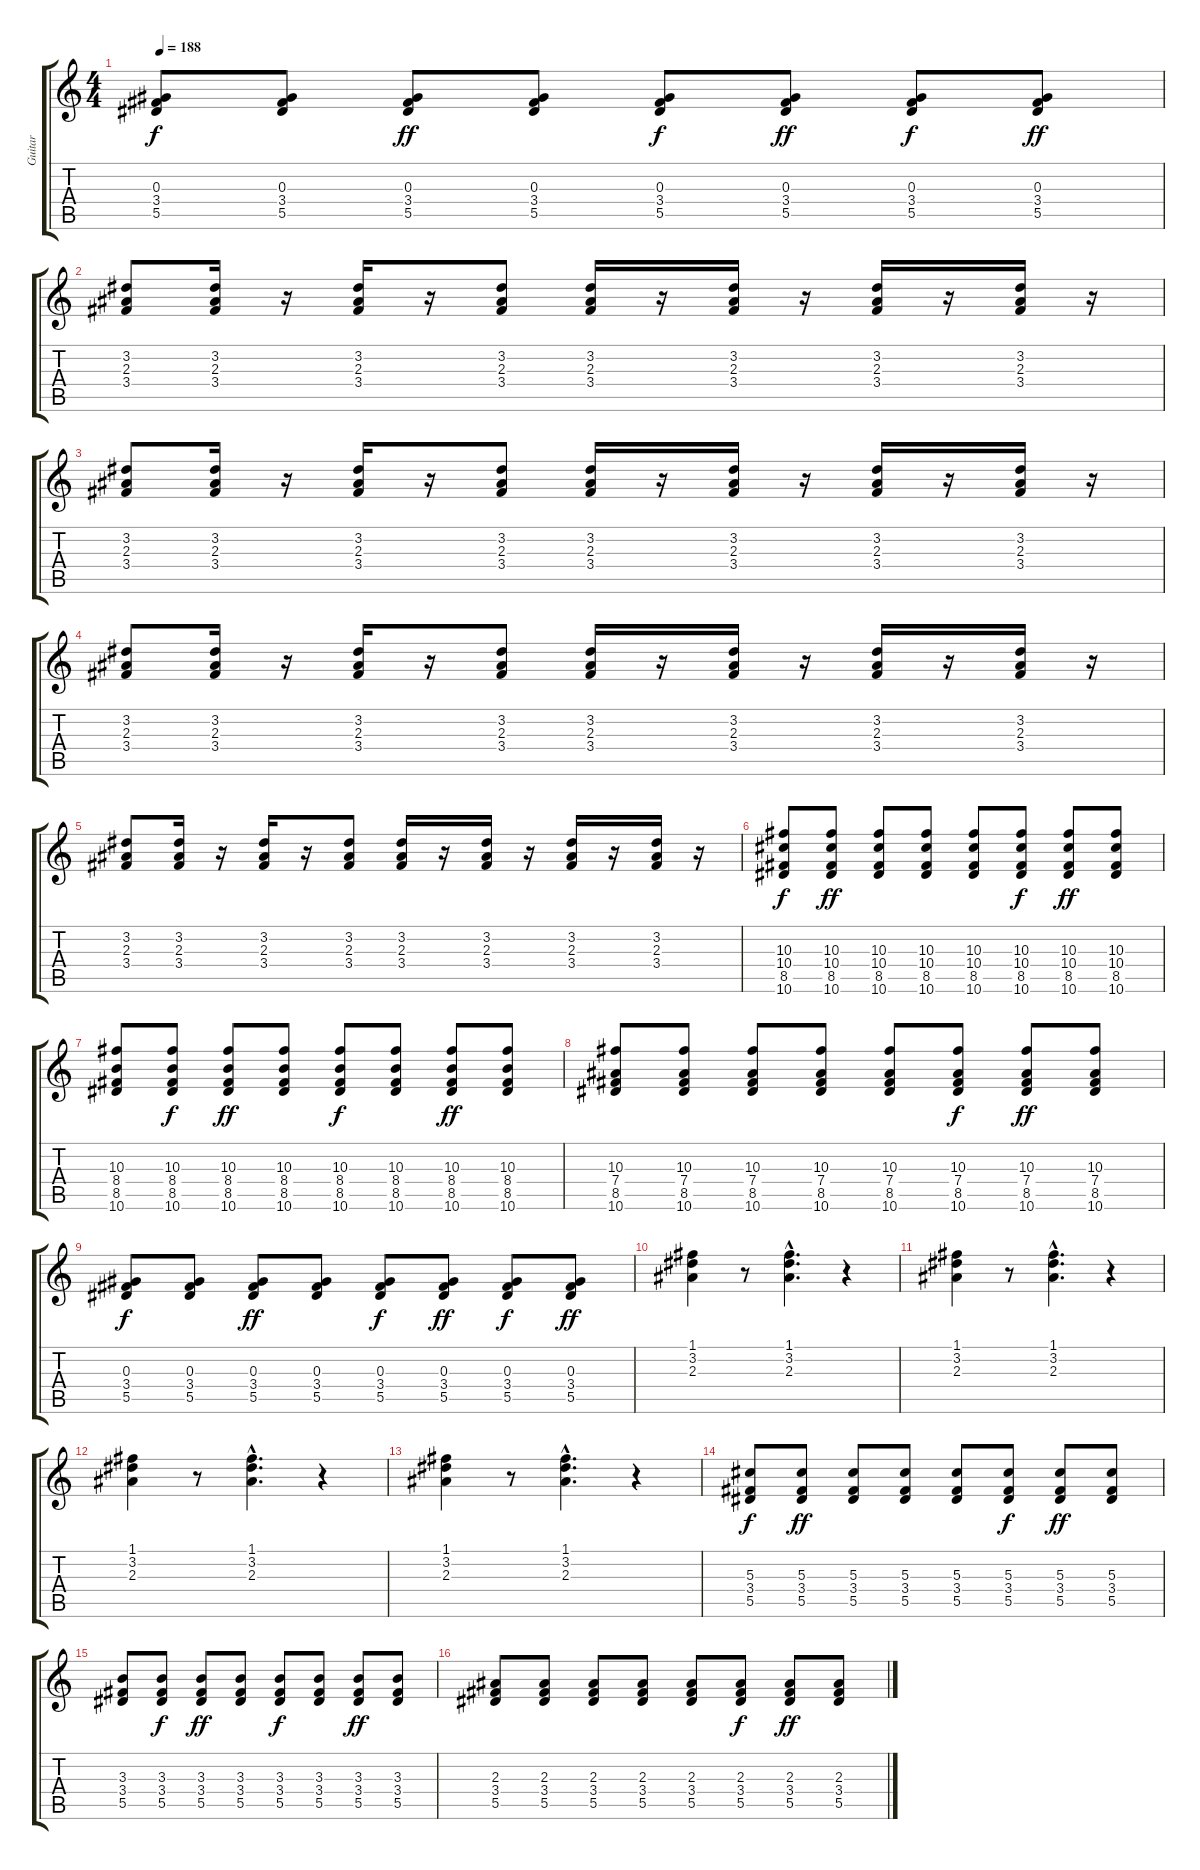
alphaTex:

\track ("Guitar" "Guitar") {instrument overdrivenguitar}
\staff {score tabs}
\tuning (F4 C4 Ab3 Eb3 Bb2 F2) {hide}
\ts (4 4)
\tempo 188
\clef g2
\ks c
(0.3 3.4 5.5).8{dy f} (0.3 3.4 5.5).8 (0.3 3.4 5.5).8{dy ff} (0.3 3.4 5.5).8 (0.3 3.4 5.5).8{dy f} (0.3 3.4 5.5).8{dy ff} (0.3 3.4 5.5).8{dy f} (0.3 3.4 5.5).8{dy ff} |
(3.2 2.3 3.4).8 (3.2 2.3 3.4).16 r.16 (3.2 2.3 3.4).16 r.16 (3.2 2.3 3.4).8 (3.2 2.3 3.4).16 r.16 (3.2 2.3 3.4).16 r.16 (3.2 2.3 3.4).16 r.16 (3.2 2.3 3.4).16 r.16 |
(3.2 2.3 3.4).8 (3.2 2.3 3.4).16 r.16 (3.2 2.3 3.4).16 r.16 (3.2 2.3 3.4).8 (3.2 2.3 3.4).16 r.16 (3.2 2.3 3.4).16 r.16 (3.2 2.3 3.4).16 r.16 (3.2 2.3 3.4).16 r.16 |
(3.2 2.3 3.4).8 (3.2 2.3 3.4).16 r.16 (3.2 2.3 3.4).16 r.16 (3.2 2.3 3.4).8 (3.2 2.3 3.4).16 r.16 (3.2 2.3 3.4).16 r.16 (3.2 2.3 3.4).16 r.16 (3.2 2.3 3.4).16 r.16 |
(3.2 2.3 3.4).8 (3.2 2.3 3.4).16 r.16 (3.2 2.3 3.4).16 r.16 (3.2 2.3 3.4).8 (3.2 2.3 3.4).16 r.16 (3.2 2.3 3.4).16 r.16 (3.2 2.3 3.4).16 r.16 (3.2 2.3 3.4).16 r.16 |
(10.3 10.4 8.5 10.6).8{dy f} (10.3 10.4 8.5 10.6).8{dy ff} (10.3 10.4 8.5 10.6).8 (10.3 10.4 8.5 10.6).8 (10.3 10.4 8.5 10.6).8 (10.3 10.4 8.5 10.6).8{dy f} (10.3 10.4 8.5 10.6).8{dy ff} (10.3 10.4 8.5 10.6).8 |
(10.3 8.4 8.5 10.6).8 (10.3 8.4 8.5 10.6).8{dy f} (10.3 8.4 8.5 10.6).8{dy ff} (10.3 8.4 8.5 10.6).8 (10.3 8.4 8.5 10.6).8{dy f} (10.3 8.4 8.5 10.6).8 (10.3 8.4 8.5 10.6).8{dy ff} (10.3 8.4 8.5 10.6).8 |
(10.3 7.4 8.5 10.6).8 (10.3 7.4 8.5 10.6).8 (10.3 7.4 8.5 10.6).8 (10.3 7.4 8.5 10.6).8 (10.3 7.4 8.5 10.6).8 (10.3 7.4 8.5 10.6).8{dy f} (10.3 7.4 8.5 10.6).8{dy ff} (10.3 7.4 8.5 10.6).8 |
(0.3 3.4 5.5).8{dy f} (0.3 3.4 5.5).8 (0.3 3.4 5.5).8{dy ff} (0.3 3.4 5.5).8 (0.3 3.4 5.5).8{dy f} (0.3 3.4 5.5).8{dy ff} (0.3 3.4 5.5).8{dy f} (0.3 3.4 5.5).8{dy ff} |
(1.1 3.2 2.3).4 r.8 (1.1{hac} 3.2{hac} 2.3{hac}).4{d} r.4 |
(1.1 3.2 2.3).4 r.8 (1.1{hac} 3.2{hac} 2.3{hac}).4{d} r.4 |
(1.1 3.2 2.3).4 r.8 (1.1{hac} 3.2{hac} 2.3{hac}).4{d} r.4 |
(1.1 3.2 2.3).4 r.8 (1.1{hac} 3.2{hac} 2.3{hac}).4{d} r.4 |
(5.3 3.4 5.5).8{dy f} (5.3 3.4 5.5).8{dy ff} (5.3 3.4 5.5).8 (5.3 3.4 5.5).8 (5.3 3.4 5.5).8 (5.3 3.4 5.5).8{dy f} (5.3 3.4 5.5).8{dy ff} (5.3 3.4 5.5).8 |
(3.3 3.4 5.5).8 (3.3 3.4 5.5).8{dy f} (3.3 3.4 5.5).8{dy ff} (3.3 3.4 5.5).8 (3.3 3.4 5.5).8{dy f} (3.3 3.4 5.5).8 (3.3 3.4 5.5).8{dy ff} (3.3 3.4 5.5).8 |
(2.3 3.4 5.5).8 (2.3 3.4 5.5).8 (2.3 3.4 5.5).8 (2.3 3.4 5.5).8 (2.3 3.4 5.5).8 (2.3 3.4 5.5).8{dy f} (2.3 3.4 5.5).8{dy ff} (2.3 3.4 5.5).8
